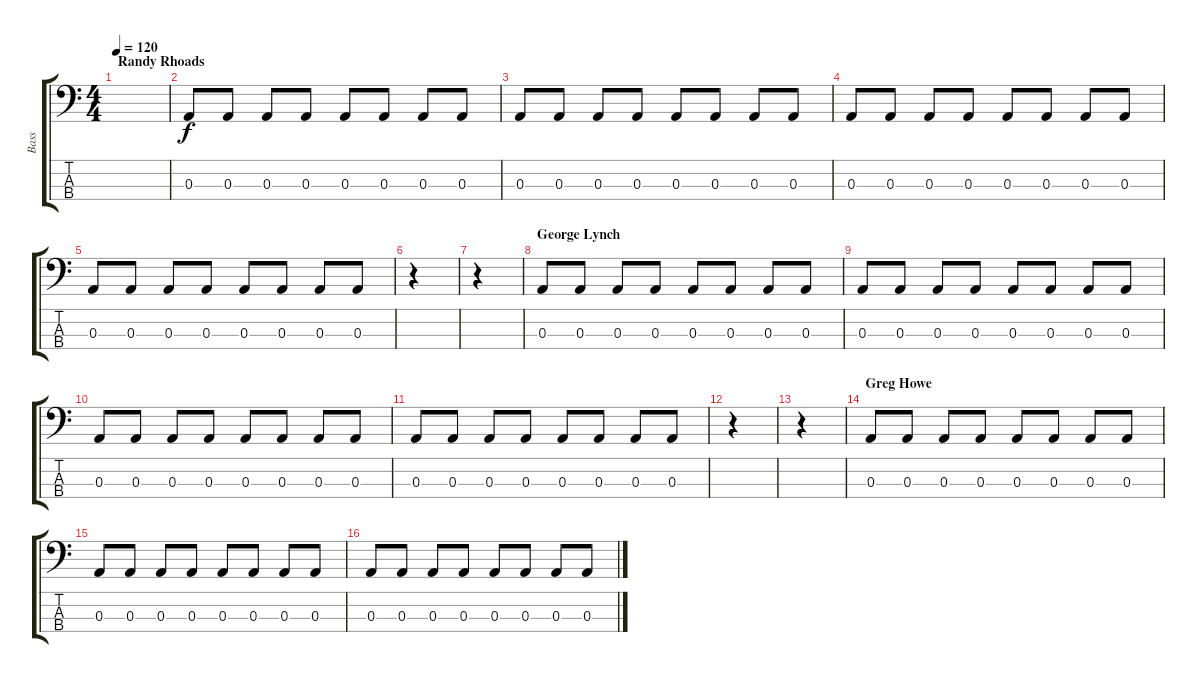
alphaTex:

\track ("Bass" "Bass") {instrument electricbassfinger}
\staff {score tabs}
\tuning (G2 D2 A1 E1) {hide}
\ts (4 4)
\section ("" "Randy Rhoads")
\tempo 120
\clef f4
\ks c
|
0.3.8 0.3.8 0.3.8 0.3.8 0.3.8 0.3.8 0.3.8 0.3.8 |
0.3.8 0.3.8 0.3.8 0.3.8 0.3.8 0.3.8 0.3.8 0.3.8 |
0.3.8 0.3.8 0.3.8 0.3.8 0.3.8 0.3.8 0.3.8 0.3.8 |
0.3.8 0.3.8 0.3.8 0.3.8 0.3.8 0.3.8 0.3.8 0.3.8 |
r.4 |
r.4 |
\section ("" "George Lynch")
0.3.8 0.3.8 0.3.8 0.3.8 0.3.8 0.3.8 0.3.8 0.3.8 |
0.3.8 0.3.8 0.3.8 0.3.8 0.3.8 0.3.8 0.3.8 0.3.8 |
0.3.8 0.3.8 0.3.8 0.3.8 0.3.8 0.3.8 0.3.8 0.3.8 |
0.3.8 0.3.8 0.3.8 0.3.8 0.3.8 0.3.8 0.3.8 0.3.8 |
r.4 |
r.4 |
\section ("" "Greg Howe")
0.3.8 0.3.8 0.3.8 0.3.8 0.3.8 0.3.8 0.3.8 0.3.8 |
0.3.8 0.3.8 0.3.8 0.3.8 0.3.8 0.3.8 0.3.8 0.3.8 |
0.3.8 0.3.8 0.3.8 0.3.8 0.3.8 0.3.8 0.3.8 0.3.8
